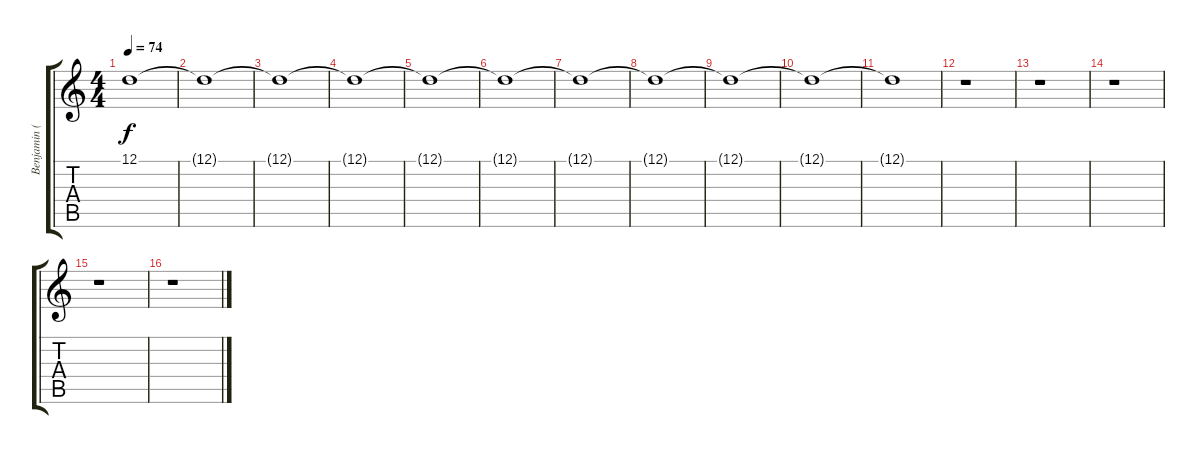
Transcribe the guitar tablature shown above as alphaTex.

\track ("Benjamin (KeybChoir)" "Benjamin (") {instrument pad4choir}
\staff {score tabs}
\tuning (D4 A3 F3 C3 G2 D2) {hide}
\ts (4 4)
\tempo 74
\clef g2
\ks c
12.1{t}.1{dy f} |
12.1{t}.1 |
12.1{t}.1 |
12.1{t}.1 |
12.1{t}.1 |
12.1{t}.1 |
12.1{t}.1 |
12.1{t}.1 |
12.1{t}.1 |
12.1{t}.1 |
12.1{t}.1 |
r.1 |
r.1 |
r.1 |
r.1 |
r.1
